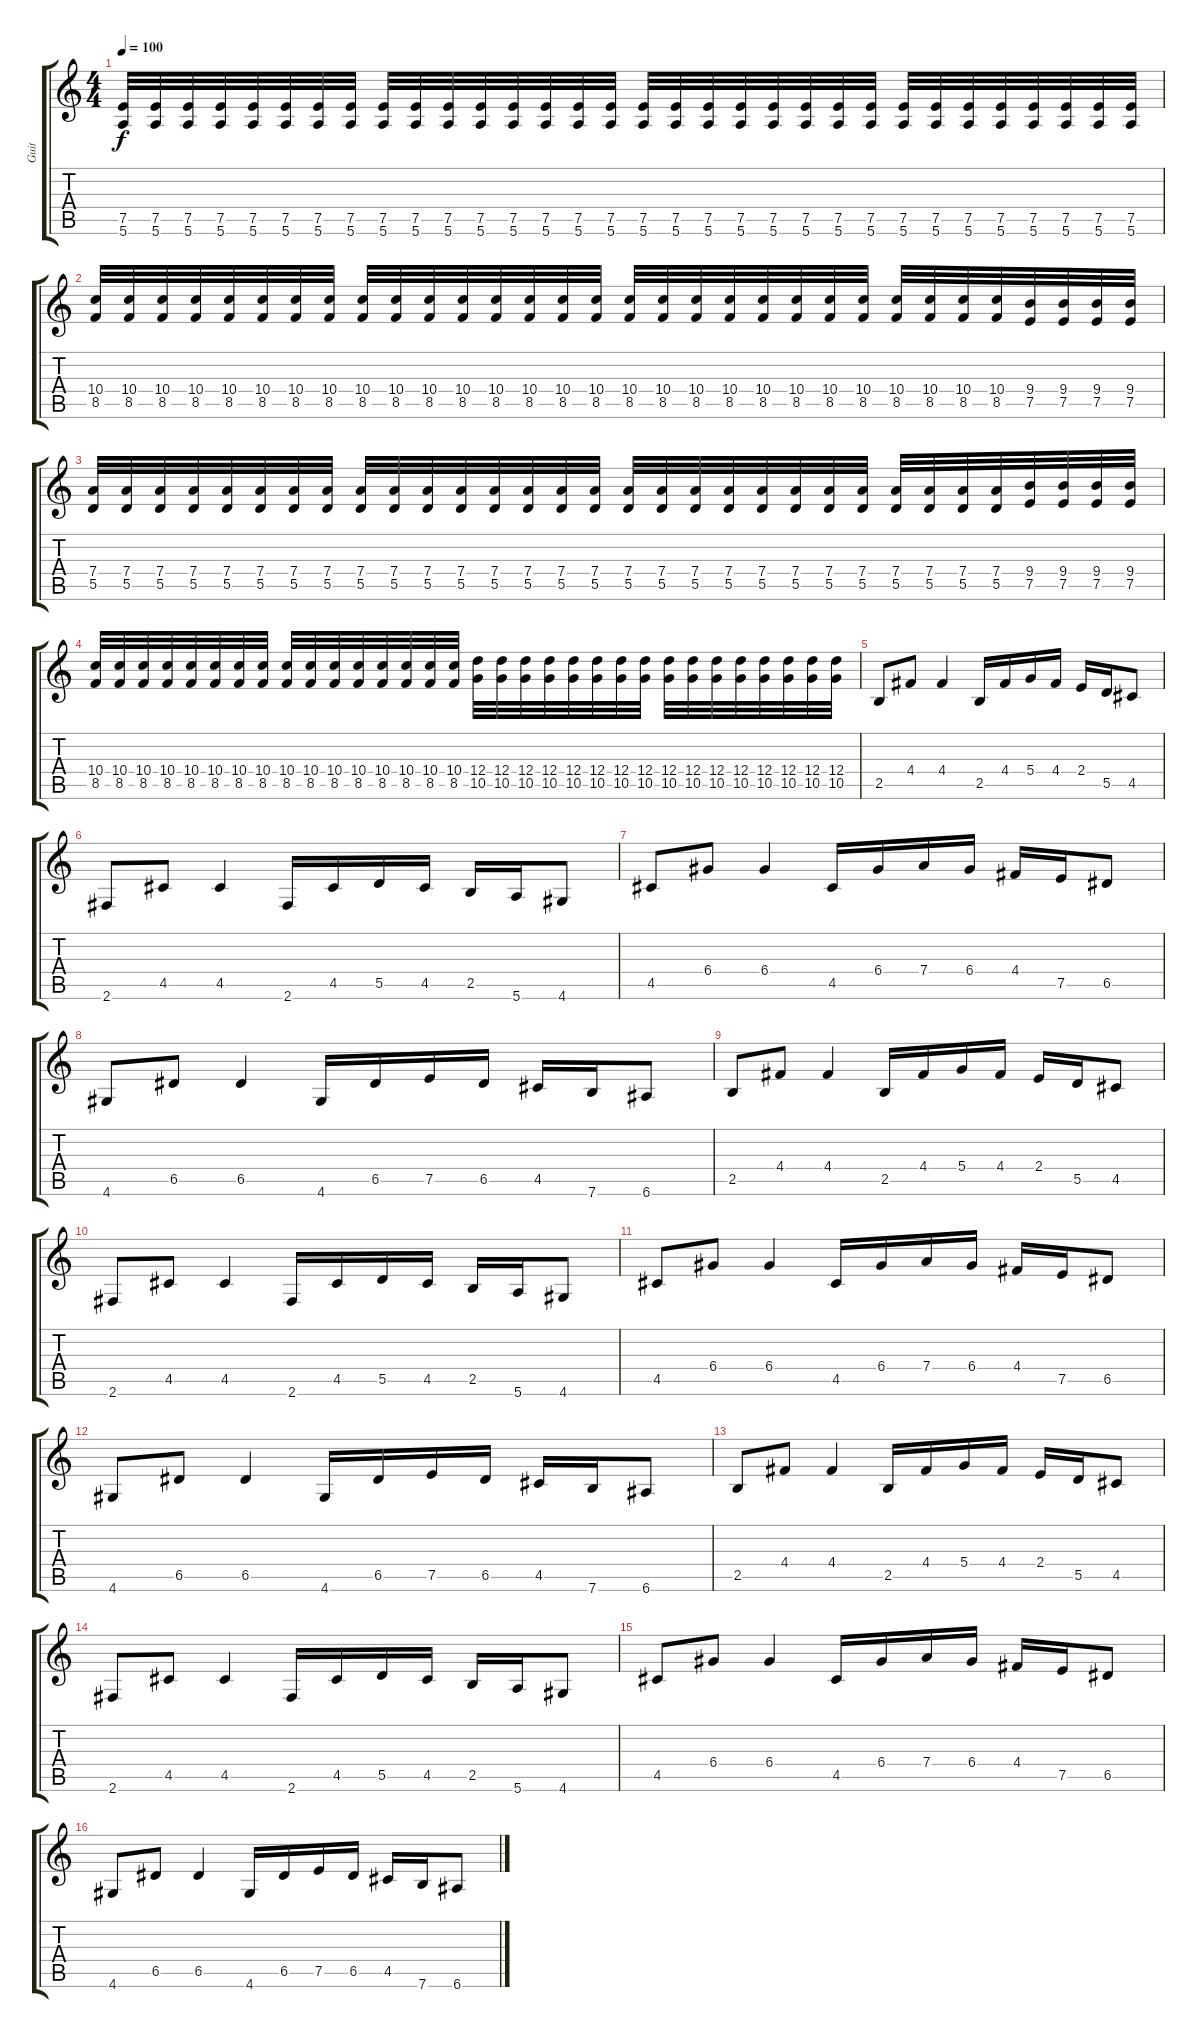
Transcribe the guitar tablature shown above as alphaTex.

\track ("Guit" "Guit") {instrument distortionguitar}
\staff {score tabs}
\tuning (E4 B3 G3 D3 A2 E2) {hide}
\ts (4 4)
\tempo 100
\clef g2
\ks c
(7.5 5.6).32{dy f} (7.5 5.6).32 (7.5 5.6).32 (7.5 5.6).32 (7.5 5.6).32 (7.5 5.6).32 (7.5 5.6).32 (7.5 5.6).32 (7.5 5.6).32 (7.5 5.6).32 (7.5 5.6).32 (7.5 5.6).32 (7.5 5.6).32 (7.5 5.6).32 (7.5 5.6).32 (7.5 5.6).32 (7.5 5.6).32 (7.5 5.6).32 (7.5 5.6).32 (7.5 5.6).32 (7.5 5.6).32 (7.5 5.6).32 (7.5 5.6).32 (7.5 5.6).32 (7.5 5.6).32 (7.5 5.6).32 (7.5 5.6).32 (7.5 5.6).32 (7.5 5.6).32 (7.5 5.6).32 (7.5 5.6).32 (7.5 5.6).32 |
(10.4 8.5).32 (10.4 8.5).32 (10.4 8.5).32 (10.4 8.5).32 (10.4 8.5).32 (10.4 8.5).32 (10.4 8.5).32 (10.4 8.5).32 (10.4 8.5).32 (10.4 8.5).32 (10.4 8.5).32 (10.4 8.5).32 (10.4 8.5).32 (10.4 8.5).32 (10.4 8.5).32 (10.4 8.5).32 (10.4 8.5).32 (10.4 8.5).32 (10.4 8.5).32 (10.4 8.5).32 (10.4 8.5).32 (10.4 8.5).32 (10.4 8.5).32 (10.4 8.5).32 (10.4 8.5).32 (10.4 8.5).32 (10.4 8.5).32 (10.4 8.5).32 (9.4 7.5).32 (9.4 7.5).32 (9.4 7.5).32 (9.4 7.5).32 |
(7.4 5.5).32 (7.4 5.5).32 (7.4 5.5).32 (7.4 5.5).32 (7.4 5.5).32 (7.4 5.5).32 (7.4 5.5).32 (7.4 5.5).32 (7.4 5.5).32 (7.4 5.5).32 (7.4 5.5).32 (7.4 5.5).32 (7.4 5.5).32 (7.4 5.5).32 (7.4 5.5).32 (7.4 5.5).32 (7.4 5.5).32 (7.4 5.5).32 (7.4 5.5).32 (7.4 5.5).32 (7.4 5.5).32 (7.4 5.5).32 (7.4 5.5).32 (7.4 5.5).32 (7.4 5.5).32 (7.4 5.5).32 (7.4 5.5).32 (7.4 5.5).32 (9.4 7.5).32 (9.4 7.5).32 (9.4 7.5).32 (9.4 7.5).32 |
(10.4 8.5).32 (10.4 8.5).32 (10.4 8.5).32 (10.4 8.5).32 (10.4 8.5).32 (10.4 8.5).32 (10.4 8.5).32 (10.4 8.5).32 (10.4 8.5).32 (10.4 8.5).32 (10.4 8.5).32 (10.4 8.5).32 (10.4 8.5).32 (10.4 8.5).32 (10.4 8.5).32 (10.4 8.5).32 (12.4 10.5).32 (12.4 10.5).32 (12.4 10.5).32 (12.4 10.5).32 (12.4 10.5).32 (12.4 10.5).32 (12.4 10.5).32 (12.4 10.5).32 (12.4 10.5).32 (12.4 10.5).32 (12.4 10.5).32 (12.4 10.5).32 (12.4 10.5).32 (12.4 10.5).32 (12.4 10.5).32 (12.4 10.5).32 |
2.5.8 4.4.8 4.4.4 2.5.16 4.4.16 5.4.16 4.4.16 2.4.16 5.5.16 4.5.8 |
2.6.8 4.5.8 4.5.4 2.6.16 4.5.16 5.5.16 4.5.16 2.5.16 5.6.16 4.6.8 |
4.5.8 6.4.8 6.4.4 4.5.16 6.4.16 7.4.16 6.4.16 4.4.16 7.5.16 6.5.8 |
4.6.8 6.5.8 6.5.4 4.6.16 6.5.16 7.5.16 6.5.16 4.5.16 7.6.16 6.6.8 |
2.5.8 4.4.8 4.4.4 2.5.16 4.4.16 5.4.16 4.4.16 2.4.16 5.5.16 4.5.8 |
2.6.8 4.5.8 4.5.4 2.6.16 4.5.16 5.5.16 4.5.16 2.5.16 5.6.16 4.6.8 |
4.5.8 6.4.8 6.4.4 4.5.16 6.4.16 7.4.16 6.4.16 4.4.16 7.5.16 6.5.8 |
4.6.8 6.5.8 6.5.4 4.6.16 6.5.16 7.5.16 6.5.16 4.5.16 7.6.16 6.6.8 |
2.5.8 4.4.8 4.4.4 2.5.16 4.4.16 5.4.16 4.4.16 2.4.16 5.5.16 4.5.8 |
2.6.8 4.5.8 4.5.4 2.6.16 4.5.16 5.5.16 4.5.16 2.5.16 5.6.16 4.6.8 |
4.5.8 6.4.8 6.4.4 4.5.16 6.4.16 7.4.16 6.4.16 4.4.16 7.5.16 6.5.8 |
4.6.8 6.5.8 6.5.4 4.6.16 6.5.16 7.5.16 6.5.16 4.5.16 7.6.16 6.6.8
